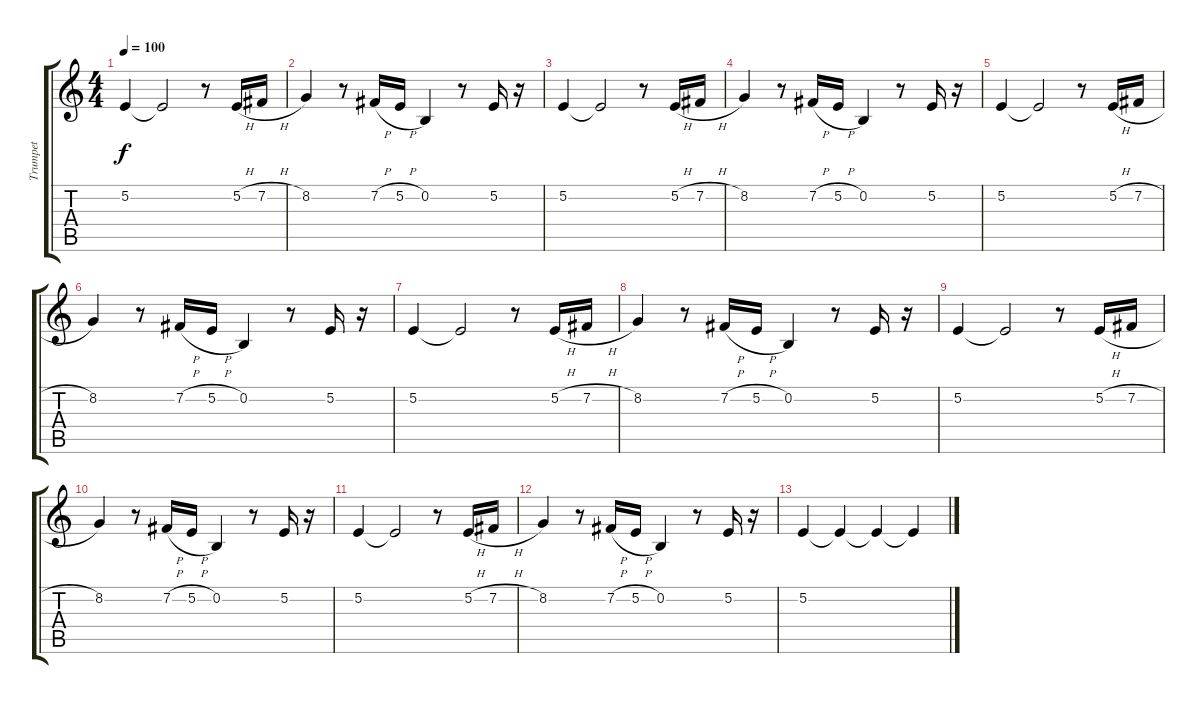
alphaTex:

\track ("Trumpet" "Trumpet") {instrument trumpet}
\staff {score tabs}
\tuning (E4 B3 G3 D3 A2 E2) {hide}
\ts (4 4)
\tempo 100
\clef g2
\ks c
5.2.4{dy f} 5.2{t}.2 r.8 5.2{h}.16 7.2{h}.16 |
8.2.4 r.8 7.2{h}.16 5.2{h}.16 0.2.4 r.8 5.2.16 r.16 |
5.2.4 5.2{t}.2 r.8 5.2{h}.16 7.2{h}.16 |
8.2.4 r.8 7.2{h}.16 5.2{h}.16 0.2.4 r.8 5.2.16 r.16 |
5.2.4 5.2{t}.2 r.8 5.2{h}.16 7.2{h}.16 |
8.2.4 r.8 7.2{h}.16 5.2{h}.16 0.2.4 r.8 5.2.16 r.16 |
5.2.4 5.2{t}.2 r.8 5.2{h}.16 7.2{h}.16 |
8.2.4 r.8 7.2{h}.16 5.2{h}.16 0.2.4 r.8 5.2.16 r.16 |
5.2.4 5.2{t}.2 r.8 5.2{h}.16 7.2{h}.16 |
8.2.4 r.8 7.2{h}.16 5.2{h}.16 0.2.4 r.8 5.2.16 r.16 |
5.2.4 5.2{t}.2 r.8 5.2{h}.16 7.2{h}.16 |
8.2.4 r.8 7.2{h}.16 5.2{h}.16 0.2.4 r.8 5.2.16 r.16 |
5.2.4 5.2{t}.4{volume 12} 5.2{t}.4{volume 8} 5.2{t}.4{volume 0}
